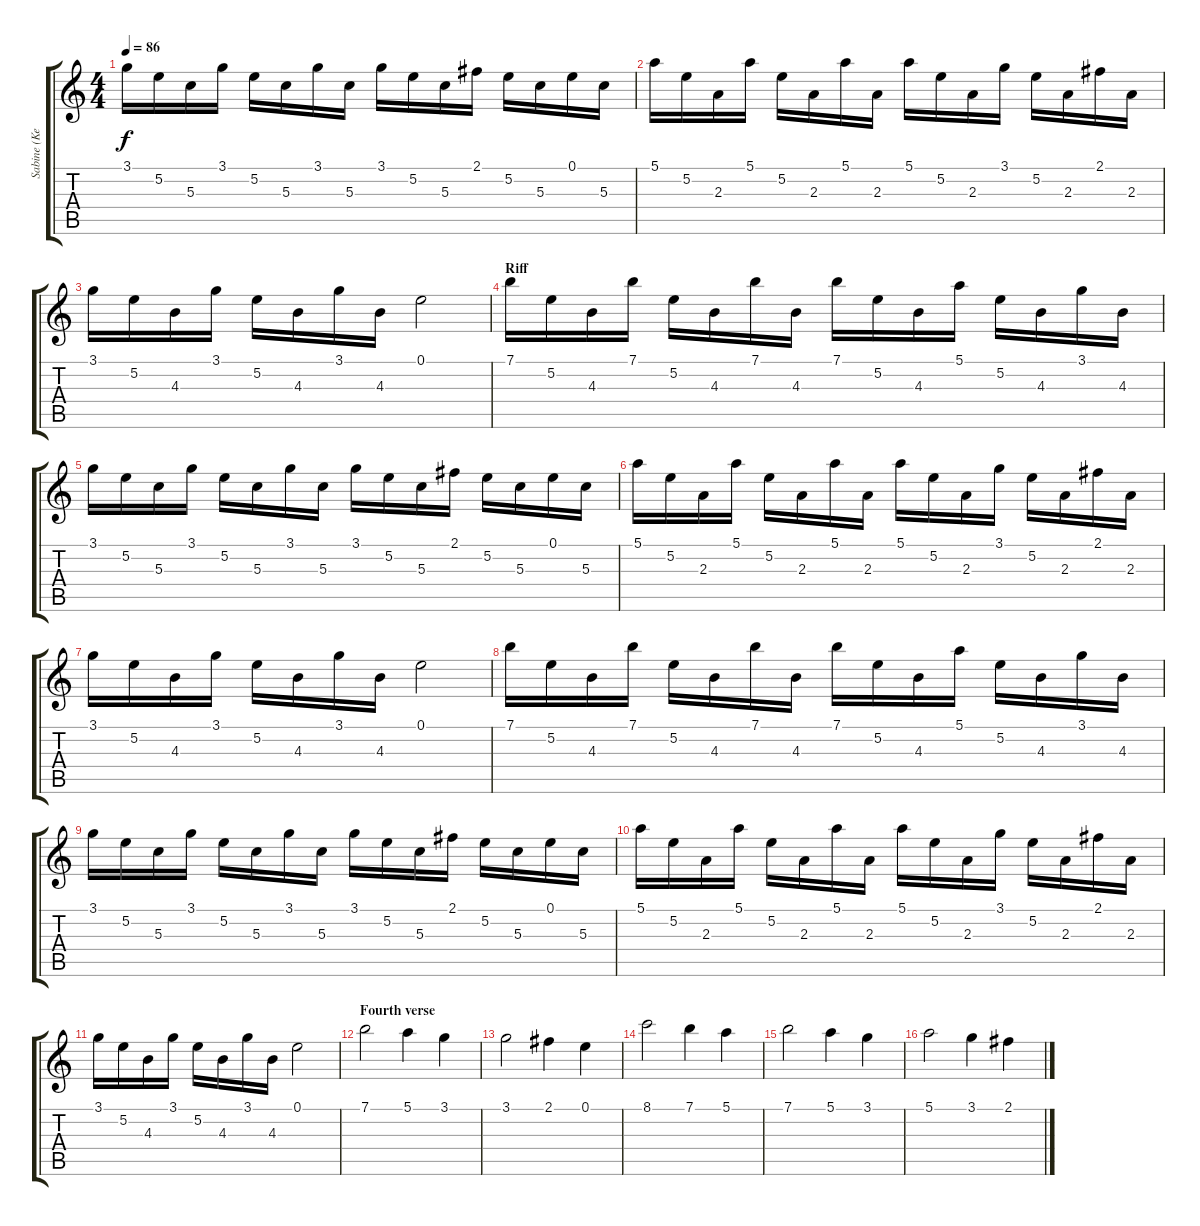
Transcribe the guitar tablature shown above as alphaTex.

\track ("Sabine (KeybHigh)" "Sabine (Ke") {instrument stringensemble1}
\staff {score tabs}
\tuning (E5 B4 G4 D4 A3 E3) {hide}
\ts (4 4)
\tempo 86
\clef g2
\ks c
3.1.16{dy f} 5.2.16 5.3.16 3.1.16 5.2.16 5.3.16 3.1.16 5.3.16 3.1.16 5.2.16 5.3.16 2.1.16 5.2.16 5.3.16 0.1.16 5.3.16 |
5.1.16 5.2.16 2.3.16 5.1.16 5.2.16 2.3.16 5.1.16 2.3.16 5.1.16 5.2.16 2.3.16 3.1.16 5.2.16 2.3.16 2.1.16 2.3.16 |
3.1.16 5.2.16 4.3.16 3.1.16 5.2.16 4.3.16 3.1.16 4.3.16 0.1.2 |
\section ("" "Riff")
7.1.16 5.2.16 4.3.16 7.1.16 5.2.16 4.3.16 7.1.16 4.3.16 7.1.16 5.2.16 4.3.16 5.1.16 5.2.16 4.3.16 3.1.16 4.3.16 |
3.1.16 5.2.16 5.3.16 3.1.16 5.2.16 5.3.16 3.1.16 5.3.16 3.1.16 5.2.16 5.3.16 2.1.16 5.2.16 5.3.16 0.1.16 5.3.16 |
5.1.16 5.2.16 2.3.16 5.1.16 5.2.16 2.3.16 5.1.16 2.3.16 5.1.16 5.2.16 2.3.16 3.1.16 5.2.16 2.3.16 2.1.16 2.3.16 |
3.1.16 5.2.16 4.3.16 3.1.16 5.2.16 4.3.16 3.1.16 4.3.16 0.1.2 |
7.1.16 5.2.16 4.3.16 7.1.16 5.2.16 4.3.16 7.1.16 4.3.16 7.1.16 5.2.16 4.3.16 5.1.16 5.2.16 4.3.16 3.1.16 4.3.16 |
3.1.16 5.2.16 5.3.16 3.1.16 5.2.16 5.3.16 3.1.16 5.3.16 3.1.16 5.2.16 5.3.16 2.1.16 5.2.16 5.3.16 0.1.16 5.3.16 |
5.1.16 5.2.16 2.3.16 5.1.16 5.2.16 2.3.16 5.1.16 2.3.16 5.1.16 5.2.16 2.3.16 3.1.16 5.2.16 2.3.16 2.1.16 2.3.16 |
3.1.16 5.2.16 4.3.16 3.1.16 5.2.16 4.3.16 3.1.16 4.3.16 0.1.2 |
\section ("" "Fourth verse")
7.1.2 5.1.4 3.1.4 |
3.1.2 2.1.4 0.1.4 |
8.1.2 7.1.4 5.1.4 |
7.1.2 5.1.4 3.1.4 |
5.1.2 3.1.4 2.1.4
